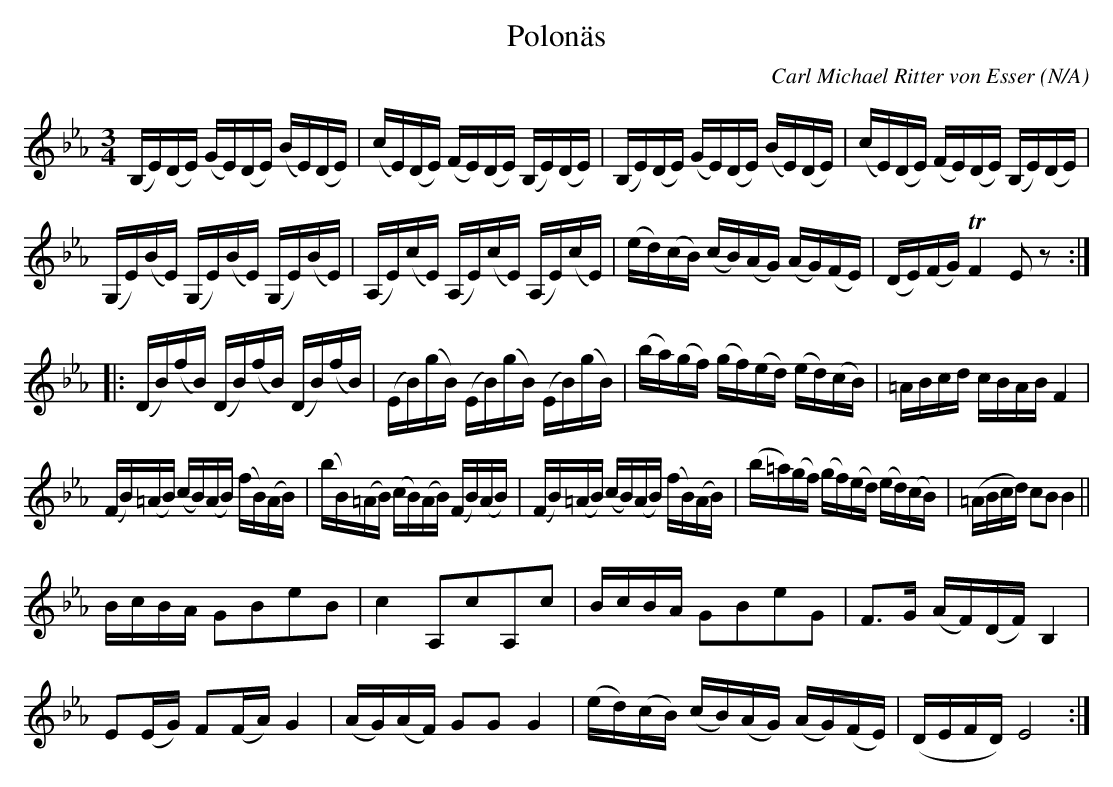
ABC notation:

X:1
T:Polonäs
C:Carl Michael Ritter von Esser
O:N/A
M:3/4
L:1/16
K:Eb
 (B,E)(DE) (GE)(DE) (BE)(DE) |(cE)(DE) (FE)(DE) (B,E)(DE) | (B,E)(DE) (GE)(DE) (BE)(DE) |(cE)(DE) (FE)(DE) (B,E)(DE)|
(G,E)(BE) (G,E)(BE) (G,E)(BE)| (A,E)(cE) (A,E)(cE) (A,E)(cE)| (ed)(cB) (cB)(AG) (AG)(FE)| (DE)(FG)TF4 E2z2  :|
|:(DB)(fB) (DB)(fB) (DB)(fB)| (EB)(gB) (EB)(gB) (EB)(gB)|(ba)(gf) (gf)(ed) (ed)(cB)| =ABcd cBAB F4|
(FB)(=AB) (cB)(AB) (fB)(AB)| (bB)(=AB) (cB)(AB) (FB)(AB)| (FB)(=AB) (cB)(AB) (fB)(AB)| (b=a)(gf) (gf)(ed) (ed)(cB)| (=ABcd) c2B2B4||
BcBA G2B2e2B2| c4 A,2c2A,2c2| BcBA G2B2e2G2| F3G (AF)(DF) B,4|
E2(EG) F2(FA) G4| (AG)(AF) G2G2 G4 | (ed)(cB) (cB)(AG) (AG)(FE)|(DEFD)E8:|
